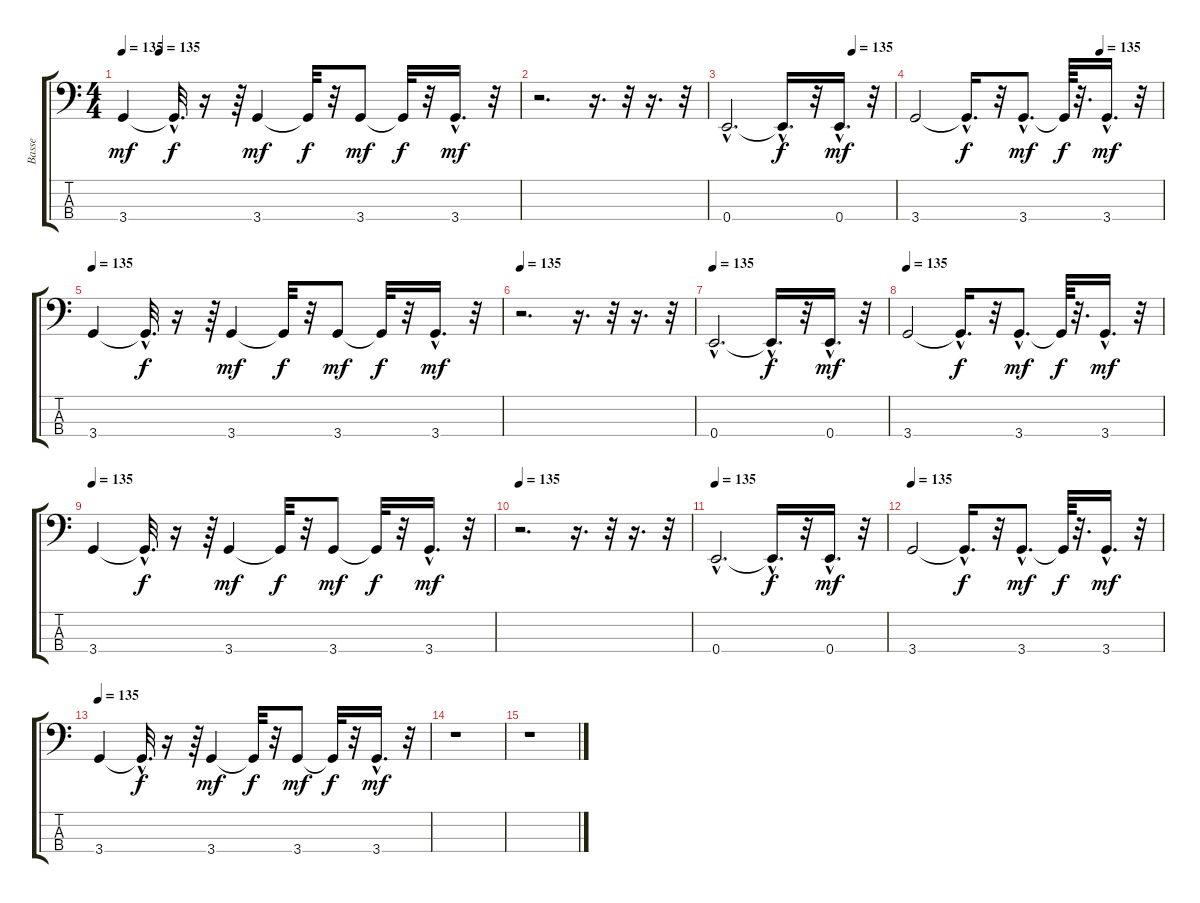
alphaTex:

\track ("Basse" "Basse") {instrument acousticbass}
\staff {score tabs}
\tuning (G2 D2 A1 E1) {hide}
\ts (4 4)
\tempo 135
\tempo (135 0.09375)
\clef f4
\ks c
3.4.4{dy mf} 3.4{hac t}.32{d dy f} r.16 r.64 3.4.4{dy mf} 3.4{t}.32{dy f} r.32 3.4.8{dy mf} 3.4{t}.32{dy f} r.32 3.4{hac}.16{d dy mf} r.32 |
r.2{d} r.16{d} r.32 r.16{d} r.32 |
\tempo (135 0.75)
0.4{hac}.2{d} 0.4{hac t}.16{d dy f} r.32 0.4{hac}.16{d dy mf} r.32 |
\tempo (135 0.75)
3.4.2 3.4{hac t}.16{d dy f} r.32 3.4{hac}.8{d dy mf} 3.4{t}.64{dy f} r.32{d} 3.4{hac}.16{d dy mf} r.32 |
\tempo 135
3.4.4 3.4{hac t}.32{d dy f} r.16 r.64 3.4.4{dy mf} 3.4{t}.32{dy f} r.32 3.4.8{dy mf} 3.4{t}.32{dy f} r.32 3.4{hac}.16{d dy mf} r.32 |
\tempo 135
r.2{d} r.16{d} r.32 r.16{d} r.32 |
\tempo 135
0.4{hac}.2{d} 0.4{hac t}.16{d dy f} r.32 0.4{hac}.16{d dy mf} r.32 |
\tempo 135
3.4.2 3.4{hac t}.16{d dy f} r.32 3.4{hac}.8{d dy mf} 3.4{t}.64{dy f} r.32{d} 3.4{hac}.16{d dy mf} r.32 |
\tempo 135
3.4.4 3.4{hac t}.32{d dy f} r.16 r.64 3.4.4{dy mf} 3.4{t}.32{dy f} r.32 3.4.8{dy mf} 3.4{t}.32{dy f} r.32 3.4{hac}.16{d dy mf} r.32 |
\tempo 135
r.2{d} r.16{d} r.32 r.16{d} r.32 |
\tempo 135
0.4{hac}.2{d} 0.4{hac t}.16{d dy f} r.32 0.4{hac}.16{d dy mf} r.32 |
\tempo 135
3.4.2 3.4{hac t}.16{d dy f} r.32 3.4{hac}.8{d dy mf} 3.4{t}.64{dy f} r.32{d} 3.4{hac}.16{d dy mf} r.32 |
\tempo 135
3.4.4 3.4{hac t}.32{d dy f} r.16 r.64 3.4.4{dy mf} 3.4{t}.32{dy f} r.32 3.4.8{dy mf} 3.4{t}.32{dy f} r.32 3.4{hac}.16{d dy mf} r.32 |
r.1 |
r.1
